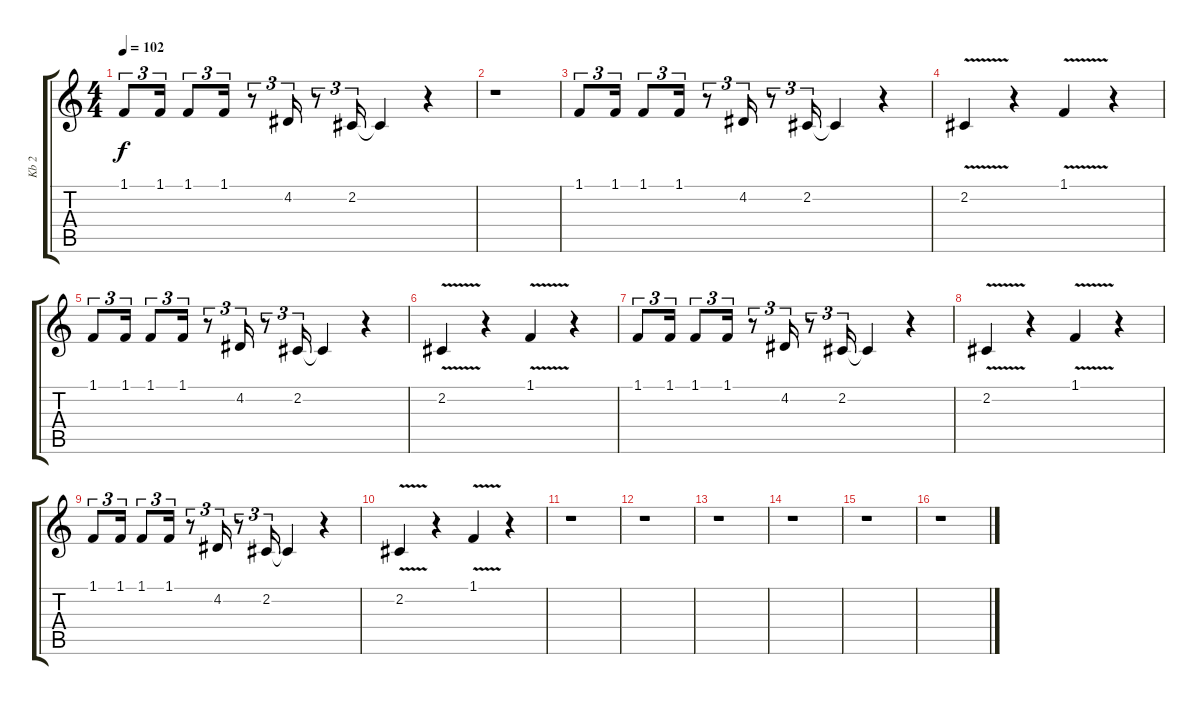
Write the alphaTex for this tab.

\track ("Kb 2" "Kb 2") {instrument synthbrass1}
\staff {score tabs}
\tuning (E4 B3 G3 D3 A2 E2) {hide}
\ts (4 4)
\tempo 102
\clef g2
\ks c
1.1.8{tu (3 2) dy f} 1.1.16{tu (3 2)} 1.1.8{tu (3 2)} 1.1.16{tu (3 2)} r.8{tu (3 2)} 4.2.16{tu (3 2)} r.8{tu (3 2)} 2.2.16{tu (3 2)} 2.2{t}.4 r.4 |
r.1 |
1.1.8{tu (3 2)} 1.1.16{tu (3 2)} 1.1.8{tu (3 2)} 1.1.16{tu (3 2)} r.8{tu (3 2)} 4.2.16{tu (3 2)} r.8{tu (3 2)} 2.2.16{tu (3 2)} 2.2{t}.4 r.4 |
2.2{v}.4 r.4 1.1{v}.4 r.4 |
1.1.8{tu (3 2)} 1.1.16{tu (3 2)} 1.1.8{tu (3 2)} 1.1.16{tu (3 2)} r.8{tu (3 2)} 4.2.16{tu (3 2)} r.8{tu (3 2)} 2.2.16{tu (3 2)} 2.2{t}.4 r.4 |
2.2{v}.4 r.4 1.1{v}.4 r.4 |
1.1.8{tu (3 2)} 1.1.16{tu (3 2)} 1.1.8{tu (3 2)} 1.1.16{tu (3 2)} r.8{tu (3 2)} 4.2.16{tu (3 2)} r.8{tu (3 2)} 2.2.16{tu (3 2)} 2.2{t}.4 r.4 |
2.2{v}.4 r.4 1.1{v}.4 r.4 |
1.1.8{tu (3 2)} 1.1.16{tu (3 2)} 1.1.8{tu (3 2)} 1.1.16{tu (3 2)} r.8{tu (3 2)} 4.2.16{tu (3 2)} r.8{tu (3 2)} 2.2.16{tu (3 2)} 2.2{t}.4 r.4 |
2.2{v}.4 r.4 1.1{v}.4 r.4 |
r.1 |
r.1 |
r.1 |
r.1 |
r.1 |
r.1
